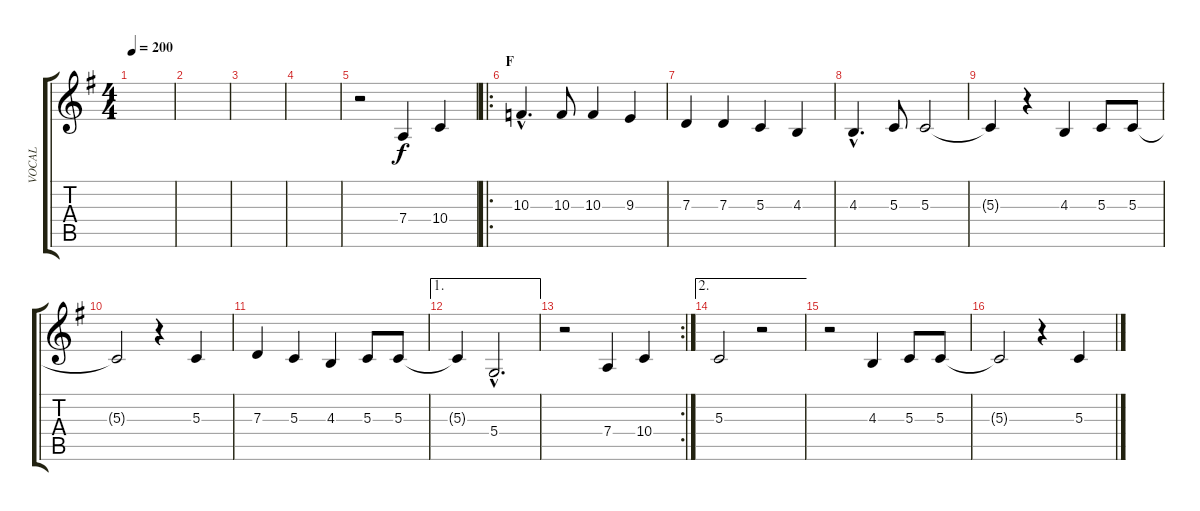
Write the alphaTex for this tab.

\track ("VOCAL" "VOCAL") {instrument englishhorn}
\staff {score tabs}
\tuning (E4 B3 G3 D3 A2 E2) {hide}
\ts (4 4)
\tempo 200
\clef g2
\ks eminor
|
|
|
|
r.2 7.4.4 10.4.4 |
\ro
\section ("" "F")
10.3{hac}.4{d} 10.3.8 10.3.4 9.3.4 |
7.3.4 7.3.4 5.3.4 4.3.4 |
4.3{hac}.4{d} 5.3.8 5.3.2 |
5.3{t}.4 r.4 4.3.4 5.3.8 5.3.8 |
5.3{t}.2 r.4 5.3.4 |
7.3.4 5.3.4 4.3.4 5.3.8 5.3.8 |
\ae 1
5.3{t}.4 5.4{hac}.2{d} |
\rc 2
r.2 7.4.4 10.4.4 |
\ae 2
5.3.2 r.2 |
r.2 4.3.4 5.3.8 5.3.8 |
5.3{t}.2 r.4 5.3.4
